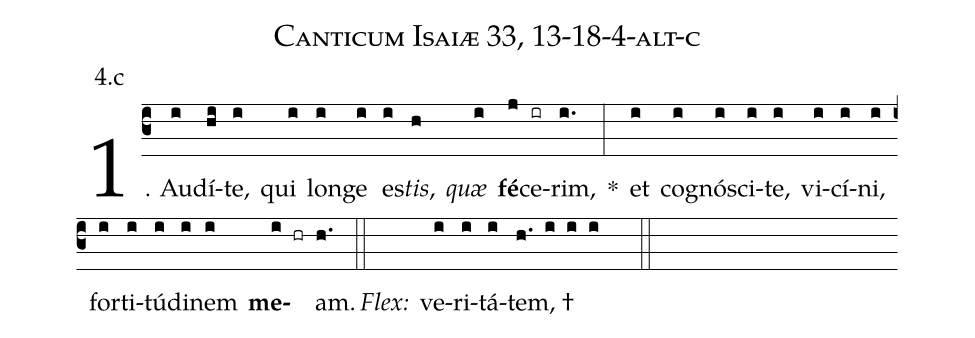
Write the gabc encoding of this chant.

name: Canticum Isaiæ 33, 13-18-4-alt-c;
annotation: 4.c;
%%
(c3)1. Au(i)dí(hi)te,(i) qui(i) lon(i)ge(i) es(i)<i>tis</i>,(h) <i>quæ</i>(i) <b>fé</b>(j)ce(ir)rim,(i.) *(:) et(i) co(i)gnó(i)sci(i)te,(i) vi(i)cí(i)ni,(i) for(i)ti(i)tú(i)di(i)nem(i) <b>me</b>(i hr)am.(h.) (::)
<i>Flex:</i>()  ve(i)ri(i)tá(i)tem, †(h. i i i  ::)
